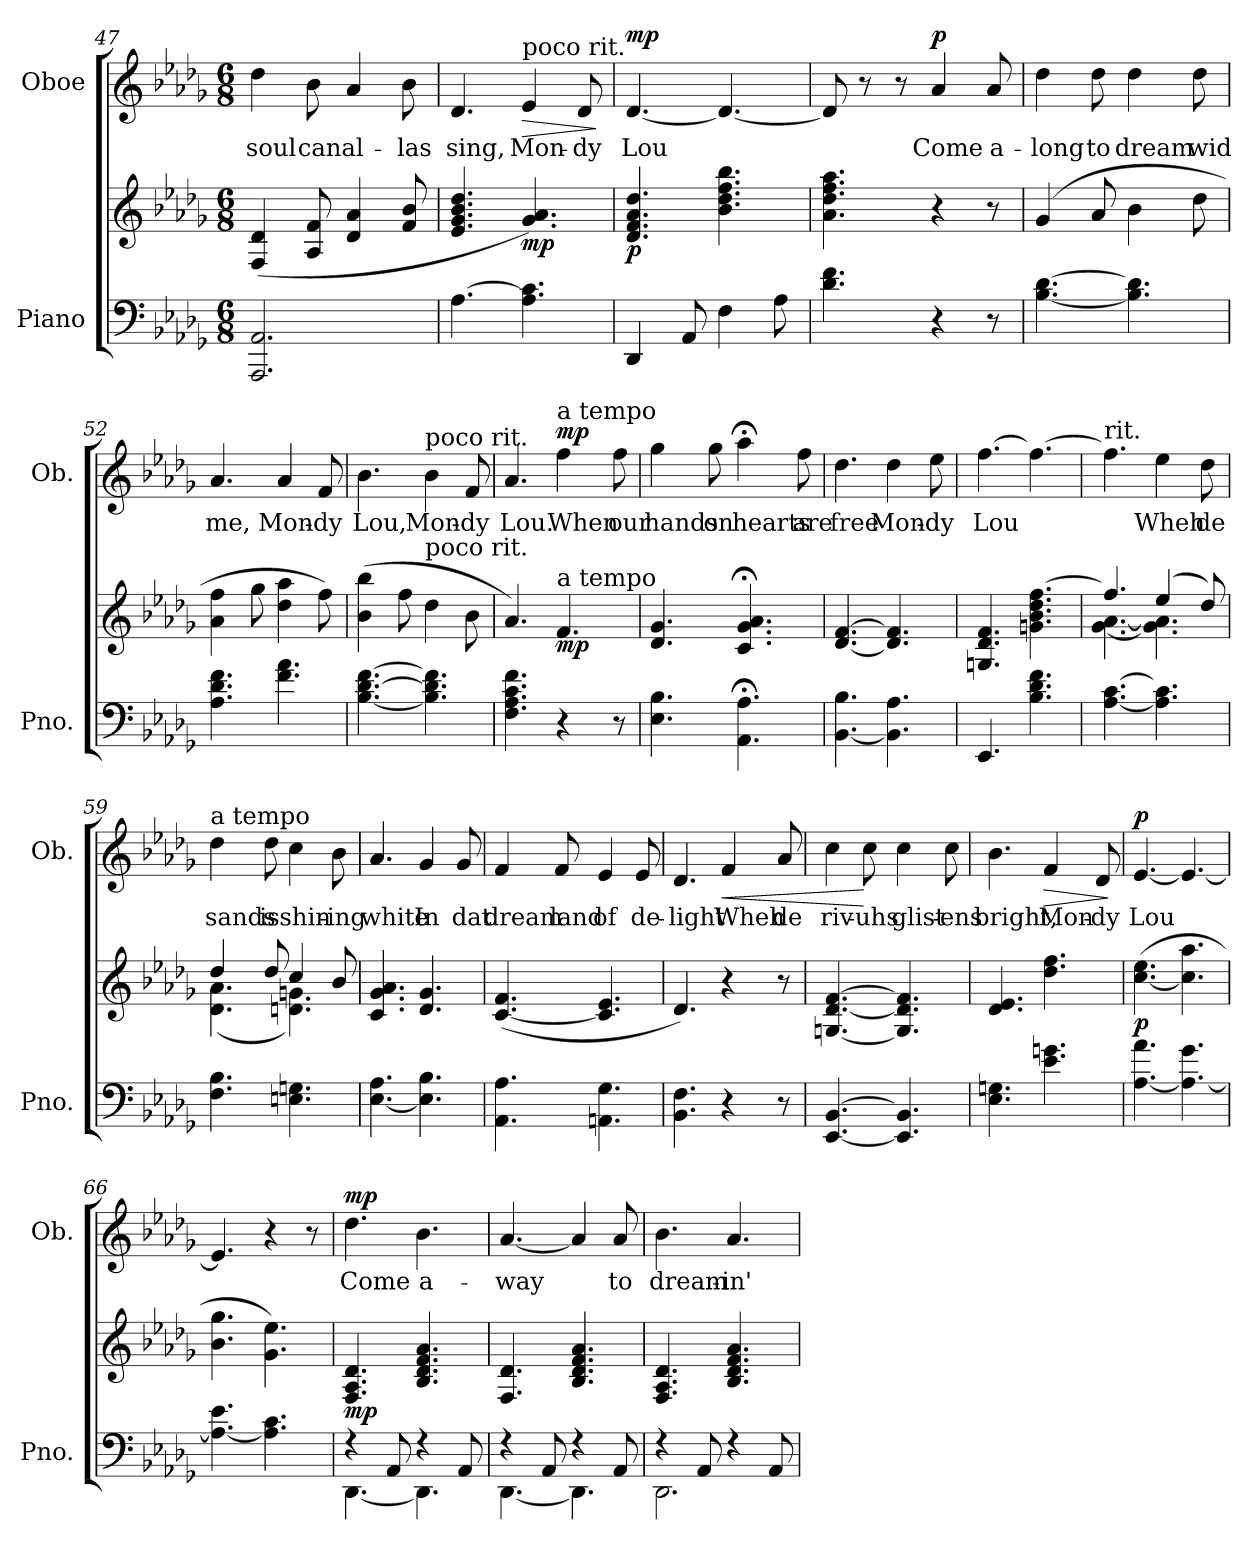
**kern	**kern	**dynam	**kern	**text	**dynam
*part2	*part2	*part2	*part1	*part1	*part1
*staff3	*staff2	*staff2/3	*staff1	*staff1	*staff1
*I"Piano	*	*	*I"Oboe	*	*
*I'Pno.	*	*	*I'Ob.	*	*
*clefF4	*clefG2	*	*clefG2	*	*
*k[b-e-a-d-g-]	*k[b-e-a-d-g-]	*	*k[b-e-a-d-g-]	*	*
*M6/8	*M6/8	*	*M6/8	*	*
=47	=47	=47	=47	=47	=47
!	!	!	!	!LO:LY:b	!
2.AAA-/ 2.AA-/	(>4F/ 4d-/	.	4dd-\	soul	.
!	!	!	!	!LO:LY:b	!
.	8A-/ 8f/	.	8b-\	can	.
!	!	!	!	!LO:LY:b	!
.	4d-/ 4a-/	.	4a-/	al-	.
!	!	!	!	!LO:LY:b	!
.	8f/ 8b-/	.	8b-\	-las	.
=48	=48	=48	=48	=48	=48
!	!	!	!	!LO:LY:b	!
[<4.A-\	4.e-/ 4.g-/ 4.b-/ 4.dd-/	.	4.d-/	sing,	.
!	!	!	!LO:TX:a:t=poco rit.	!	!
!	!	!LO:DY:b	!	!LO:LY:b	!LO:HP:b
4.A-\] 4.c\	4.g-/ 4.a-/)	mp	4e-/	Mon-	>
!	!	!	!	!LO:LY:b	!
.	.	.	8d-/	-dy	.
.	.	.	.	.	]
=49	=49	=49	=49	=49	=49
!	!	!LO:DY:b	!	!LO:LY:b	!LO:DY:a
4DD-/	4.d-/ 4.f/ 4.a-/ 4.dd-/	p	[4.d-/	Lou	mp
8AA-/	.	.	.	.	.
4F\	4.b-\ 4.dd-\ 4.ff\ 4.bb-\	.	4.d-/_	.	.
8A-\	.	.	.	.	.
!!LO:PB:g=z
=50	=50	=50	=50	=50	=50
4.d-\ 4.f\	4.a-\ 4.dd-\ 4.ff\ 4.aa-\	.	8d-/]	.	.
.	.	.	8r	.	.
.	.	.	8r	.	.
!	!	!	!	!LO:LY:b	!LO:DY:a
4r	4r	.	4a-/	Come	p
!	!	!	!	!LO:LY:b	!
8r	8r	.	8a-/	a-	.
=51	=51	=51	=51	=51	=51
!	!	!	!	!LO:LY:b	!
[4.B-\ [4.d-\	(4g-/	.	4dd-\	-long	.
!	!	!	!	!LO:LY:b	!
.	8a-/	.	8dd-\	to	.
!	!	!	!	!LO:LY:b	!
4.B-\] 4.d-\]	4b-\	.	4dd-\	dream	.
!	!	!	!	!LO:LY:b	!
.	8dd-\	.	8dd-\	wid	.
=52	=52	=52	=52	=52	=52
!	!	!	!	!LO:LY:b	!
4.A-\ 4.d-\ 4.f\	4a-\ 4ff\	.	4.a-/	me,	.
.	8gg-\	.	.	.	.
!	!	!	!	!LO:LY:b	!
4.f\ 4.a-\	4dd-\ 4aa-\	.	4a-/	Mon-	.
!	!	!	!	!LO:LY:b	!
.	8ff\)	.	8f/	-dy	.
=53	=53	=53	=53	=53	=53
!	!	!	!	!LO:LY:b	!
[4.B-\ [4.d-\ [4.f\	(4b-\ 4bb-\	.	4.b-\	Lou,	.
.	8ff\	.	.	.	.
!	!	!	!LO:TX:a:t=poco rit.	!	!
!	!LO:TX:a:t=poco rit.	!	!	!	!
!	!	!	!	!LO:LY:b	!
4.B-\] 4.d-\] 4.f\]	4dd-\	.	4b-\	Mon-	.
!	!	!	!	!LO:LY:b	!
.	8b-\	.	8f/	-dy	.
=54	=54	=54	=54	=54	=54
!	!	!	!	!LO:LY:b	!
4.F\ 4.A-\ 4.c\ 4.f\	4.a-/)	.	4.a-/	Lou.	.
!	!	!	!LO:TX:a:t=a tempo	!	!
!	!LO:TX:a:t=a tempo	!	!	!	!
!	!	!LO:DY:b	!	!LO:LY:b	!LO:DY:a
4r	4.f/	mp	4ff\	When	mp
!	!	!	!	!LO:LY:b	!
8r	.	.	8ff\	our	.
!!LO:LB:g=z
=55	=55	=55	=55	=55	=55
!	!	!	!	!LO:LY:b	!
4.E-\ 4.B-\	4.d-/ 4.g-/	.	4gg-\	hands	.
!	!	!	!	!LO:LY:b	!
.	.	.	8gg-\	on	.
!	!	!	!	!LO:LY:b	!
4.AA-\;< 4.A-\;<	4.c/;< 4.g-/;< 4.a-/;<	.	4aa-;<\	hearts	.
!	!	!	!	!LO:LY:b	!
.	.	.	8ff\	are	.
=56	=56	=56	=56	=56	=56
!	!	!	!	!LO:LY:b	!
[4.BB-\ 4.B-\	[4.d-/ [4.f/	.	4.dd-\	free	.
!	!	!	!	!LO:LY:b	!
4.BB-\] 4.A-\	4.d-/] 4.f/]	.	4dd-\	Mon-	.
!	!	!	!	!LO:LY:b	!
.	.	.	8ee-\	-dy	.
=57	=57	=57	=57	=57	=57
!	!	!	!	!LO:LY:b	!
4.EE-/	4.Gn/ 4.d-/ 4.f/	.	[4.ff\	Lou	.
4.B-\ 4.d-\ 4.f\	4.gn\ 4.b-\ 4.dd-\ [4.ff\	.	4.ff\_	.	.
=58	=58	=58	=58	=58	=58
*	*^	*	*	*	*
!	!	!	!	!LO:TX:a:t=rit.	!	!
[4.A-\ [4.c\	4.ff/]	[4.g-\ [>4.a-\	.	4.ff\]	.	.
!	!	!	!	!	!LO:LY:b	!
4.A-\] 4.c\]	(4ee-/	4.g-\] 4.a-\]	.	4ee-\	Wheh	.
!	!	!	!	!	!LO:LY:b	!
.	8dd-/)	.	.	8dd-\	de	.
=59	=59	=59	=59	=59	=59	=59
!	!	!	!	!LO:TX:a:t=a tempo	!	!
!	!	!	!	!	!LO:LY:b	!
4.F\ 4.B-\	4dd-/	(4.d-\ 4.a-\	.	4dd-\	sands	.
!	!	!	!	!	!LO:LY:b	!
.	8dd-/	.	.	8dd-\	is	.
!	!	!	!	!	!LO:LY:b	!
4.En\ 4.Gn\	4cc/	4.dn\ 4.gn\)	.	4cc\	shin-	.
!	!	!	!	!	!LO:LY:b	!
.	8b-/	.	.	8b-\	-ing	.
*	*v	*v	*	*	*	*
=60	=60	=60	=60	=60	=60
!	!	!	!	!LO:LY:b	!
[4.E-\ 4.A-\	4.c/ 4.g-/ 4.a-/	.	4.a-/	white	.
!	!	!	!	!LO:LY:b	!
4.E-\] 4.B-\	4.d-/ 4.g-/	.	4g-/	In	.
!	!	!	!	!LO:LY:b	!
.	.	.	8g-/	dat	.
!!LO:LB:g=z
=61	=61	=61	=61	=61	=61
!	!	!	!	!LO:LY:b	!
4.AA-\ 4.A-\	(>[4.c/ 4.f/	.	4f/	dream-	.
!	!	!	!	!LO:LY:b	!
.	.	.	8f/	-land	.
!	!	!	!	!LO:LY:b	!
4.AAn\ 4.G-\	4.c/] 4.e-/	.	4e-/	of	.
!	!	!	!	!LO:LY:b	!
.	.	.	8e-/	de-	.
=62	=62	=62	=62	=62	=62
!	!	!	!	!LO:LY:b	!
4.BB-\ 4.F\	4.d-/)	.	4.d-/	-light	.
!	!	!	!	!LO:LY:b	!LO:HP:b
4r	4r	.	4f/	Wheh	<
!	!	!	!	!LO:LY:b	!
8r	8r	.	8a-/	de	.
=63	=63	=63	=63	=63	=63
!	!	!	!	!LO:LY:b	!
[4.EE-/ [4.BB-/	[4.Gn/ [4.d-/ [4.f/	.	4cc\	riv-	.
!	!	!	!	!LO:LY:b	!
.	.	.	8cc\	-uhs	[
!	!	!	!	!LO:LY:b	!
4.EE-/] 4.BB-/]	4.G/] 4.d-/] 4.f/]	.	4cc\	glist-	.
!	!	!	!	!LO:LY:b	!
.	.	.	8cc\	-ens	.
=64	=64	=64	=64	=64	=64
!	!	!	!	!LO:LY:b	!
4.E-\ 4.Gn\	4.d-/ 4.e-/	.	4.b-\	bright,	.
!	!	!	!	!LO:LY:b	!LO:HP:b
4.e-\ 4.gn\	4.dd-\ 4.ff\	.	4f/	Mon-	>
!	!	!	!	!LO:LY:b	!
.	.	.	8d-/	-dy	.
.	.	.	.	.	]
=65	=65	=65	=65	=65	=65
!	!	!LO:DY:b	!	!LO:LY:b	!LO:DY:a
[4.A-\ 4.a-\	([4.cc\ 4.ee-\	p	[4.e-/	Lou	p
4.A-\_ 4.g-\	4.cc\] 4.aa-\	.	4.e-/_	.	.
=66	=66	=66	=66	=66	=66
4.A-\_ 4.e-\	4.b-\ 4.gg-\	.	4.e-/]	.	.
4.A-\] 4.c\	4.g-\ 4.ee-\)	.	4r	.	.
.	.	.	8r	.	.
!!LO:PB:g=z
=67	=67	=67	=67	=67	=67
*^	*	*	*	*	*
!	!	!	!LO:DY:b	!	!LO:LY:b	!LO:DY:a
4r	[4.DD-\	4.F/ 4.A-/ 4.d-/	mp	4.dd-\	Come	mp
8AA-/	.	.	.	.	.	.
!	!	!	!	!	!LO:LY:b	!
4r	4.DD-\]	4.B-/ 4.d-/ 4.f/ 4.a-/	.	4.b-\	a-	.
8AA-/	.	.	.	.	.	.
=68	=68	=68	=68	=68	=68	=68
!	!	!	!	!	!LO:LY:b	!
4r	[4.DD-\	4.F/ 4.d-/	.	[4.a-/	-way	.
8AA-/	.	.	.	.	.	.
4r	4.DD-\]	4.B-/ 4.d-/ 4.f/ 4.a-/	.	4a-/]	.	.
!	!	!	!	!	!LO:LY:b	!
8AA-/	.	.	.	8a-/	to	.
=69	=69	=69	=69	=69	=69	=69
!	!	!	!	!	!LO:LY:b	!
4r	2.DD-\	4.F/ 4.A-/ 4.d-/	.	4.b-\	dream-	.
8AA-/	.	.	.	.	.	.
!	!	!	!	!	!LO:LY:b	!
4r	.	4.B-/ 4.d-/ 4.f/ 4.a-/	.	4.a-/	-in'	.
8AA-/	.	.	.	.	.	.
*v	*v	*	*	*	*	*
=	=	=	=	=	=
*-	*-	*-	*-	*-	*-
